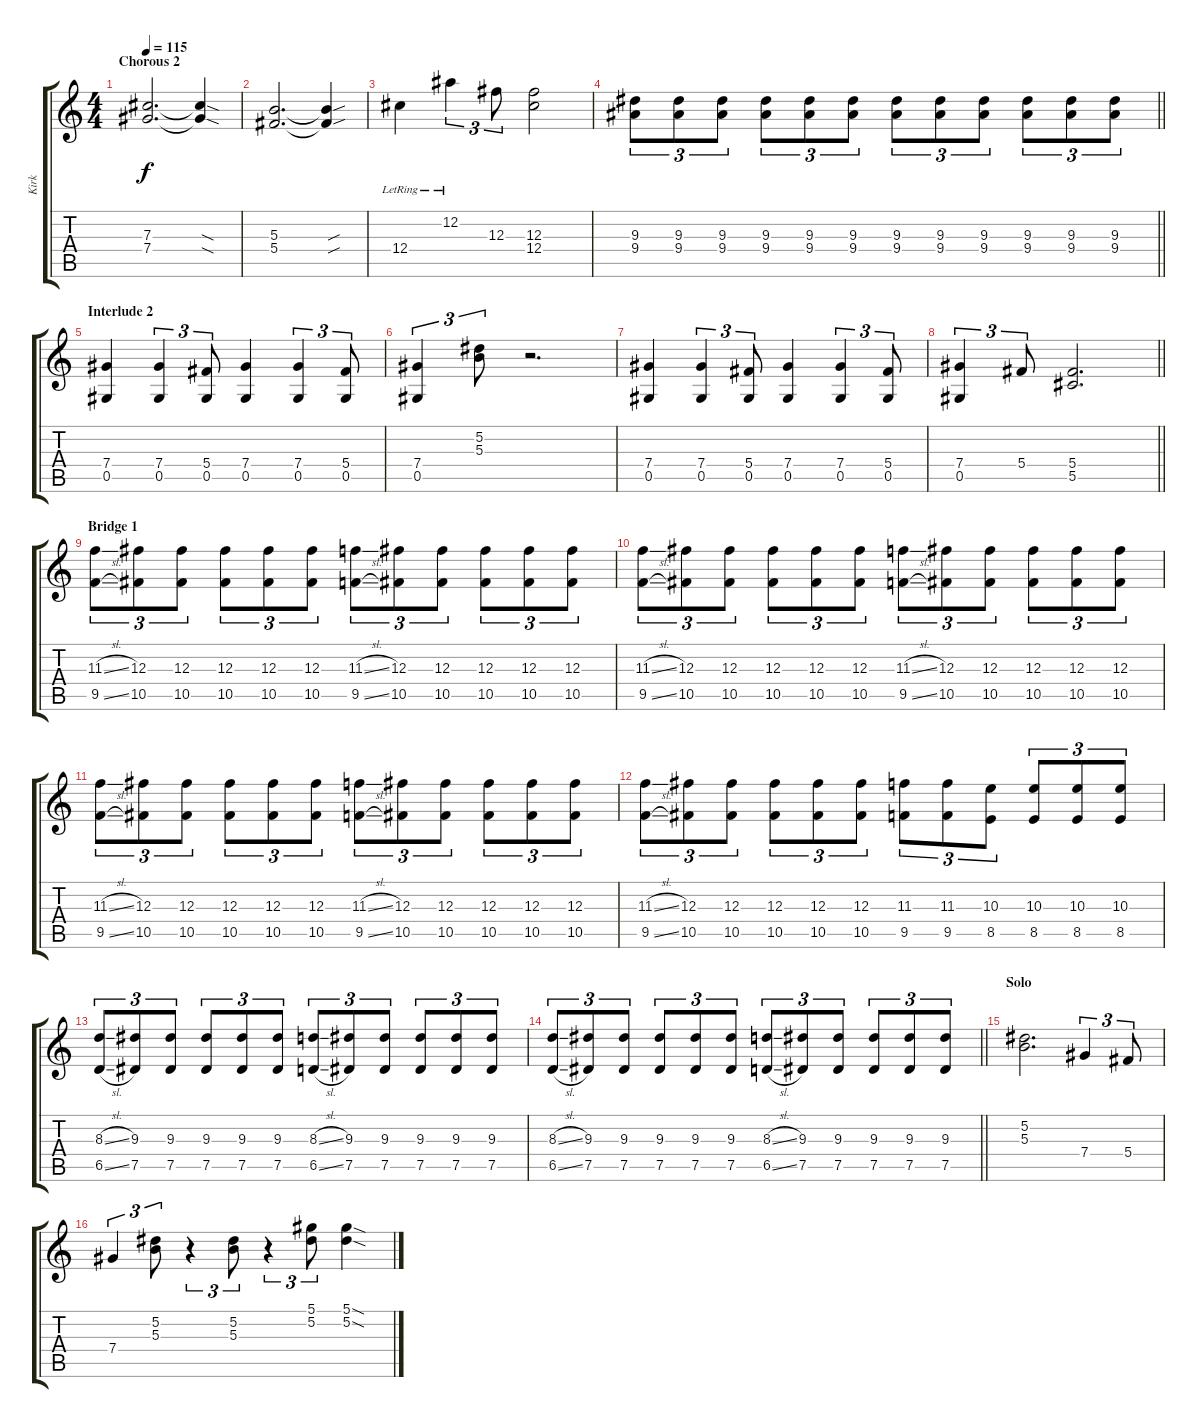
\track ("Kirk" "Kirk") {instrument distortionguitar}
\staff {score tabs}
\tuning (Eb4 Bb3 Gb3 Db3 Ab2 Eb2) {hide}
\ts (4 4)
\section ("" "Chorous 2")
\tempo 115
\clef g2
\ks c
(7.3 7.4).2{d dy f} (7.3{sod t} 7.4{sod t}).4 |
(5.3 5.4).2{d} (5.3{sou t} 5.4{sou t}).4 |
12.4{lr}.4 12.2{lr}.4{tu (3 2)} 12.3.8{tu (3 2)} (12.3 12.4).2 |
\barLineRight lightlight
(9.3 9.4).8{tu (3 2)} (9.3 9.4).8{tu (3 2)} (9.3 9.4).8{tu (3 2)} (9.3 9.4).8{tu (3 2)} (9.3 9.4).8{tu (3 2)} (9.3 9.4).8{tu (3 2)} (9.3 9.4).8{tu (3 2)} (9.3 9.4).8{tu (3 2)} (9.3 9.4).8{tu (3 2)} (9.3 9.4).8{tu (3 2)} (9.3 9.4).8{tu (3 2)} (9.3 9.4).8{tu (3 2)} |
\section ("" "Interlude 2")
(7.4 0.5).4 (7.4 0.5).4{tu (3 2)} (5.4 0.5).8{tu (3 2)} (7.4 0.5).4 (7.4 0.5).4{tu (3 2)} (5.4 0.5).8{tu (3 2)} |
(7.4 0.5).4{tu (3 2)} (5.2 5.3).8{tu (3 2)} r.2{d} |
(7.4 0.5).4 (7.4 0.5).4{tu (3 2)} (5.4 0.5).8{tu (3 2)} (7.4 0.5).4 (7.4 0.5).4{tu (3 2)} (5.4 0.5).8{tu (3 2)} |
\barLineRight lightlight
(7.4 0.5).4{tu (3 2)} 5.4.8{tu (3 2)} (5.4 5.5).2{d} |
\section ("" "Bridge 1")
(11.3{sl} 9.5{sl}).8{tu (3 2)} (12.3 10.5).8{tu (3 2)} (12.3 10.5).8{tu (3 2)} (12.3 10.5).8{tu (3 2)} (12.3 10.5).8{tu (3 2)} (12.3 10.5).8{tu (3 2)} (11.3{sl} 9.5{sl}).8{tu (3 2)} (12.3 10.5).8{tu (3 2)} (12.3 10.5).8{tu (3 2)} (12.3 10.5).8{tu (3 2)} (12.3 10.5).8{tu (3 2)} (12.3 10.5).8{tu (3 2)} |
(11.3{sl} 9.5{sl}).8{tu (3 2)} (12.3 10.5).8{tu (3 2)} (12.3 10.5).8{tu (3 2)} (12.3 10.5).8{tu (3 2)} (12.3 10.5).8{tu (3 2)} (12.3 10.5).8{tu (3 2)} (11.3{sl} 9.5{sl}).8{tu (3 2)} (12.3 10.5).8{tu (3 2)} (12.3 10.5).8{tu (3 2)} (12.3 10.5).8{tu (3 2)} (12.3 10.5).8{tu (3 2)} (12.3 10.5).8{tu (3 2)} |
(11.3{sl} 9.5{sl}).8{tu (3 2)} (12.3 10.5).8{tu (3 2)} (12.3 10.5).8{tu (3 2)} (12.3 10.5).8{tu (3 2)} (12.3 10.5).8{tu (3 2)} (12.3 10.5).8{tu (3 2)} (11.3{sl} 9.5{sl}).8{tu (3 2)} (12.3 10.5).8{tu (3 2)} (12.3 10.5).8{tu (3 2)} (12.3 10.5).8{tu (3 2)} (12.3 10.5).8{tu (3 2)} (12.3 10.5).8{tu (3 2)} |
(11.3{sl} 9.5{sl}).8{tu (3 2)} (12.3 10.5).8{tu (3 2)} (12.3 10.5).8{tu (3 2)} (12.3 10.5).8{tu (3 2)} (12.3 10.5).8{tu (3 2)} (12.3 10.5).8{tu (3 2)} (11.3 9.5).8{tu (3 2)} (11.3 9.5).8{tu (3 2)} (10.3 8.5).8{tu (3 2)} (10.3 8.5).8{tu (3 2)} (10.3 8.5).8{tu (3 2)} (10.3 8.5).8{tu (3 2)} |
(8.3{sl} 6.5{sl}).8{tu (3 2)} (9.3 7.5).8{tu (3 2)} (9.3 7.5).8{tu (3 2)} (9.3 7.5).8{tu (3 2)} (9.3 7.5).8{tu (3 2)} (9.3 7.5).8{tu (3 2)} (8.3{sl} 6.5{sl}).8{tu (3 2)} (9.3 7.5).8{tu (3 2)} (9.3 7.5).8{tu (3 2)} (9.3 7.5).8{tu (3 2)} (9.3 7.5).8{tu (3 2)} (9.3 7.5).8{tu (3 2)} |
\barLineRight lightlight
(8.3{sl} 6.5{sl}).8{tu (3 2)} (9.3 7.5).8{tu (3 2)} (9.3 7.5).8{tu (3 2)} (9.3 7.5).8{tu (3 2)} (9.3 7.5).8{tu (3 2)} (9.3 7.5).8{tu (3 2)} (8.3{sl} 6.5{sl}).8{tu (3 2)} (9.3 7.5).8{tu (3 2)} (9.3 7.5).8{tu (3 2)} (9.3 7.5).8{tu (3 2)} (9.3 7.5).8{tu (3 2)} (9.3 7.5).8{tu (3 2)} |
\section ("" "Solo")
(5.2 5.3).2{d volume 10 balance 11} 7.4.4{tu (3 2)} 5.4.8{tu (3 2)} |
7.4.4{tu (3 2)} (5.2 5.3).8{tu (3 2)} r.4{tu (3 2)} (5.2 5.3).8{tu (3 2)} r.4{tu (3 2)} (5.1 5.2).8{tu (3 2)} (5.1{sod} 5.2{sod}).4
